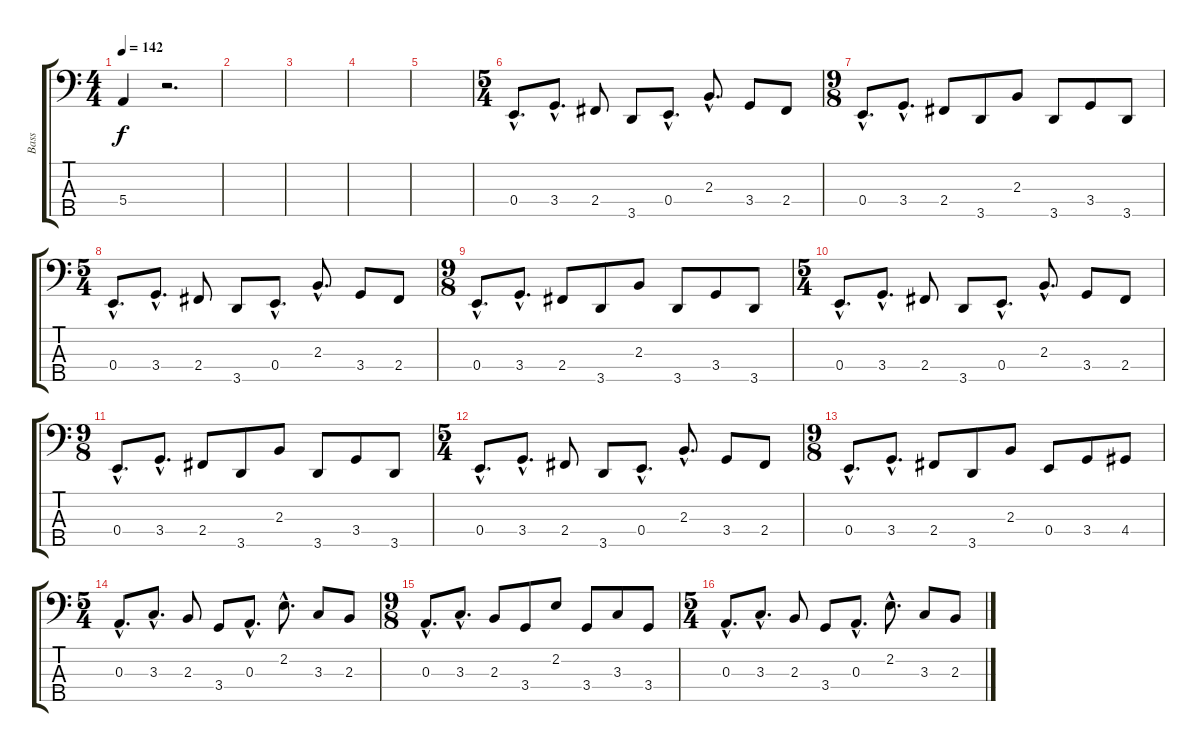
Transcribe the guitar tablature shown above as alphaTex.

\track ("Bass" "Bass") {instrument electricbassfinger}
\staff {score tabs}
\tuning (G2 D2 A1 E1 B0) {hide}
\ts (4 4)
\tempo 142
\clef f4
\ks c
5.4.4{dy f} r.2{d} |
|
|
|
|
\ts (5 4)
0.4{hac}.8{d} 3.4{hac}.8{d} 2.4.8 3.5.8 0.4{hac}.8{d} 2.3{hac}.8{d} 3.4.8 2.4.8 |
\ts (9 8)
0.4{hac}.8{d} 3.4{hac}.8{d} 2.4.8 3.5.8 2.3.8 3.5.8 3.4.8 3.5.8 |
\ts (5 4)
0.4{hac}.8{d} 3.4{hac}.8{d} 2.4.8 3.5.8 0.4{hac}.8{d} 2.3{hac}.8{d} 3.4.8 2.4.8 |
\ts (9 8)
0.4{hac}.8{d} 3.4{hac}.8{d} 2.4.8 3.5.8 2.3.8 3.5.8 3.4.8 3.5.8 |
\ts (5 4)
0.4{hac}.8{d} 3.4{hac}.8{d} 2.4.8 3.5.8 0.4{hac}.8{d} 2.3{hac}.8{d} 3.4.8 2.4.8 |
\ts (9 8)
0.4{hac}.8{d} 3.4{hac}.8{d} 2.4.8 3.5.8 2.3.8 3.5.8 3.4.8 3.5.8 |
\ts (5 4)
0.4{hac}.8{d} 3.4{hac}.8{d} 2.4.8 3.5.8 0.4{hac}.8{d} 2.3{hac}.8{d} 3.4.8 2.4.8 |
\ts (9 8)
0.4{hac}.8{d} 3.4{hac}.8{d} 2.4.8 3.5.8 2.3.8 0.4.8 3.4.8 4.4.8 |
\ts (5 4)
0.3{hac}.8{d} 3.3{hac}.8{d} 2.3.8 3.4.8 0.3{hac}.8{d} 2.2{hac}.8{d} 3.3.8 2.3.8 |
\ts (9 8)
0.3{hac}.8{d} 3.3{hac}.8{d} 2.3.8 3.4.8 2.2.8 3.4.8 3.3.8 3.4.8 |
\ts (5 4)
0.3{hac}.8{d} 3.3{hac}.8{d} 2.3.8 3.4.8 0.3{hac}.8{d} 2.2{hac}.8{d} 3.3.8 2.3.8
